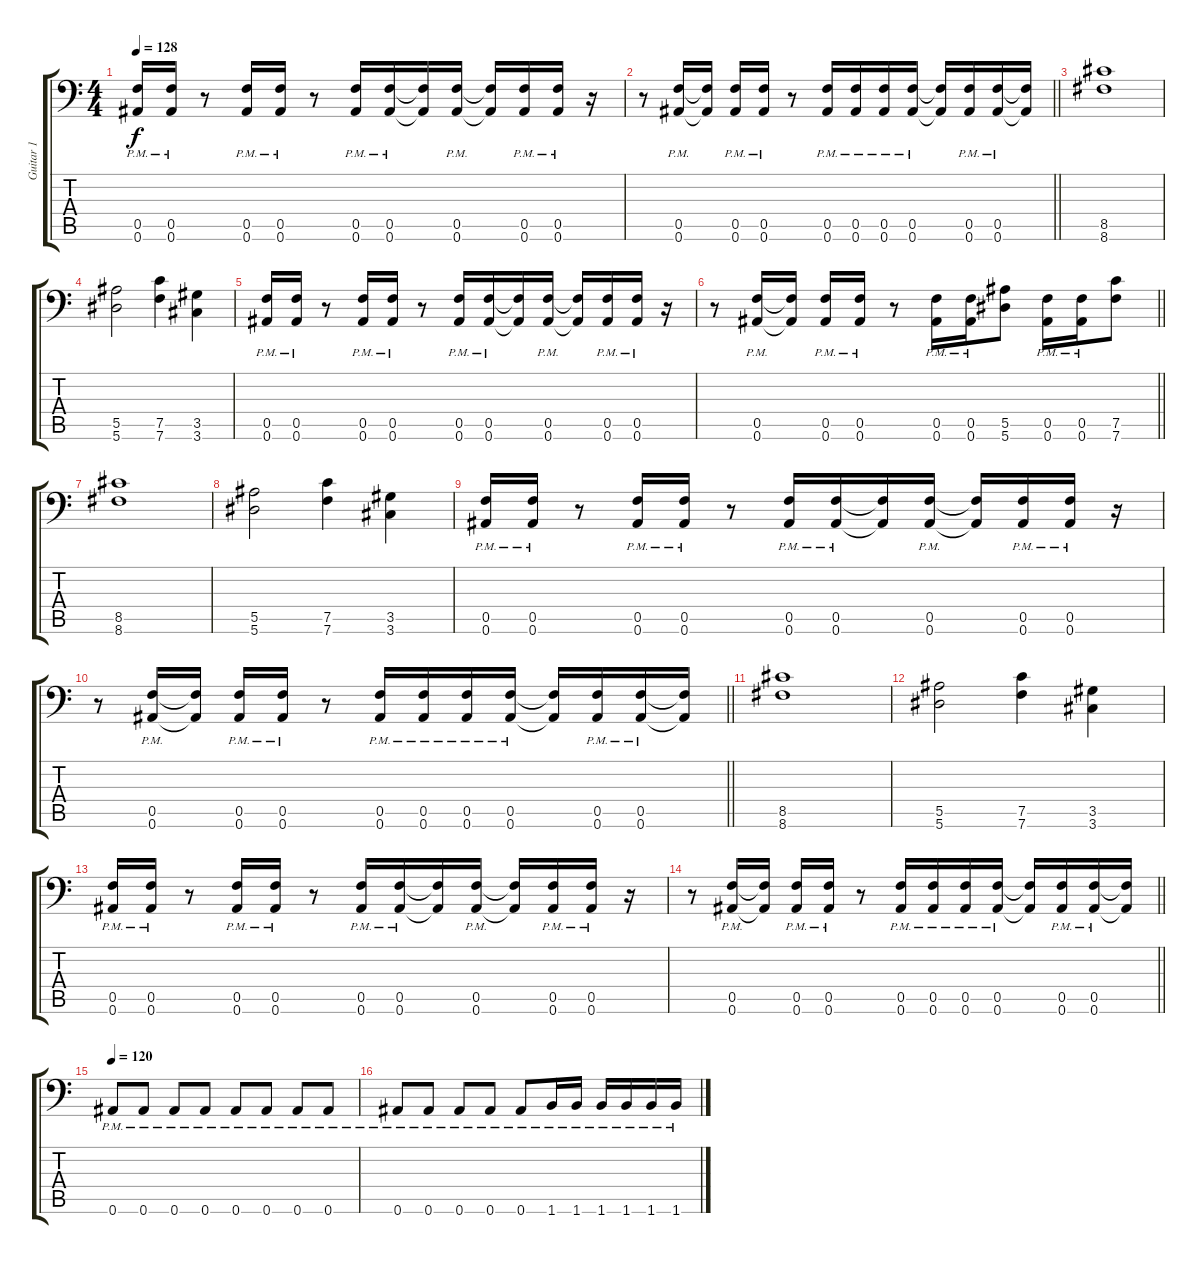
\track ("Guitar 1" "Guitar 1") {instrument distortionguitar}
\staff {score tabs}
\tuning (C4 G3 Eb3 Bb2 F2 Bb1) {hide}
\ts (4 4)
\tempo 128
\clef f4
\ks c
(0.5{pm} 0.6{pm}).16{dy f} (0.5{pm} 0.6{pm}).16 r.8 (0.5{pm} 0.6{pm}).16 (0.5{pm} 0.6{pm}).16 r.8 (0.5{pm} 0.6{pm}).16 (0.5{pm} 0.6{pm}).16 (0.5{t} 0.6{t}).16 (0.5{pm} 0.6{pm}).16 (0.5{t} 0.6{t}).16 (0.5{pm} 0.6{pm}).16 (0.5{pm} 0.6{pm}).16 r.16 |
\barLineRight lightlight
r.8 (0.5{pm} 0.6{pm}).16 (0.5{t} 0.6{t}).16 (0.5{pm} 0.6{pm}).16 (0.5{pm} 0.6{pm}).16 r.8 (0.5{pm} 0.6{pm}).16 (0.5{pm} 0.6{pm}).16 (0.5{pm} 0.6{pm}).16 (0.5{pm} 0.6{pm}).16 (0.5{t} 0.6{t}).16 (0.5{pm} 0.6{pm}).16 (0.5{pm} 0.6{pm}).16 (0.5{t} 0.6{t}).16 |
(8.5 8.6).1 |
(5.5 5.6).2 (7.5 7.6).4 (3.5 3.6).4 |
(0.5{pm} 0.6{pm}).16 (0.5{pm} 0.6{pm}).16 r.8 (0.5{pm} 0.6{pm}).16 (0.5{pm} 0.6{pm}).16 r.8 (0.5{pm} 0.6{pm}).16 (0.5{pm} 0.6{pm}).16 (0.5{t} 0.6{t}).16 (0.5{pm} 0.6{pm}).16 (0.5{t} 0.6{t}).16 (0.5{pm} 0.6{pm}).16 (0.5{pm} 0.6{pm}).16 r.16 |
\barLineRight lightlight
r.8 (0.5{pm} 0.6{pm}).16 (0.5{t} 0.6{t}).16 (0.5{pm} 0.6{pm}).16 (0.5{pm} 0.6{pm}).16 r.8 (0.5{pm} 0.6{pm}).16 (0.5{pm} 0.6{pm}).16 (5.5 5.6).8 (0.5{pm} 0.6{pm}).16 (0.5{pm} 0.6{pm}).16 (7.5 7.6).8 |
(8.5 8.6).1 |
(5.5 5.6).2 (7.5 7.6).4 (3.5 3.6).4 |
(0.5{pm} 0.6{pm}).16 (0.5{pm} 0.6{pm}).16 r.8 (0.5{pm} 0.6{pm}).16 (0.5{pm} 0.6{pm}).16 r.8 (0.5{pm} 0.6{pm}).16 (0.5{pm} 0.6{pm}).16 (0.5{t} 0.6{t}).16 (0.5{pm} 0.6{pm}).16 (0.5{t} 0.6{t}).16 (0.5{pm} 0.6{pm}).16 (0.5{pm} 0.6{pm}).16 r.16 |
\barLineRight lightlight
r.8 (0.5{pm} 0.6{pm}).16 (0.5{t} 0.6{t}).16 (0.5{pm} 0.6{pm}).16 (0.5{pm} 0.6{pm}).16 r.8 (0.5{pm} 0.6{pm}).16 (0.5{pm} 0.6{pm}).16 (0.5{pm} 0.6{pm}).16 (0.5{pm} 0.6{pm}).16 (0.5{t} 0.6{t}).16 (0.5{pm} 0.6{pm}).16 (0.5{pm} 0.6{pm}).16 (0.5{t} 0.6{t}).16 |
(8.5 8.6).1 |
(5.5 5.6).2 (7.5 7.6).4 (3.5 3.6).4 |
(0.5{pm} 0.6{pm}).16 (0.5{pm} 0.6{pm}).16 r.8 (0.5{pm} 0.6{pm}).16 (0.5{pm} 0.6{pm}).16 r.8 (0.5{pm} 0.6{pm}).16 (0.5{pm} 0.6{pm}).16 (0.5{t} 0.6{t}).16 (0.5{pm} 0.6{pm}).16 (0.5{t} 0.6{t}).16 (0.5{pm} 0.6{pm}).16 (0.5{pm} 0.6{pm}).16 r.16 |
\barLineRight lightlight
r.8 (0.5{pm} 0.6{pm}).16 (0.5{t} 0.6{t}).16 (0.5{pm} 0.6{pm}).16 (0.5{pm} 0.6{pm}).16 r.8 (0.5{pm} 0.6{pm}).16 (0.5{pm} 0.6{pm}).16 (0.5{pm} 0.6{pm}).16 (0.5{pm} 0.6{pm}).16 (0.5{t} 0.6{t}).16 (0.5{pm} 0.6{pm}).16 (0.5{pm} 0.6{pm}).16 (0.5{t} 0.6{t}).16 |
\tempo 120
0.6{pm}.8 0.6{pm}.8 0.6{pm}.8 0.6{pm}.8 0.6{pm}.8 0.6{pm}.8 0.6{pm}.8 0.6{pm}.8 |
0.6{pm}.8 0.6{pm}.8 0.6{pm}.8 0.6{pm}.8 0.6{pm}.8 1.6{pm}.16 1.6{pm}.16 1.6{pm}.16 1.6{pm}.16 1.6{pm}.16 1.6{pm}.16
